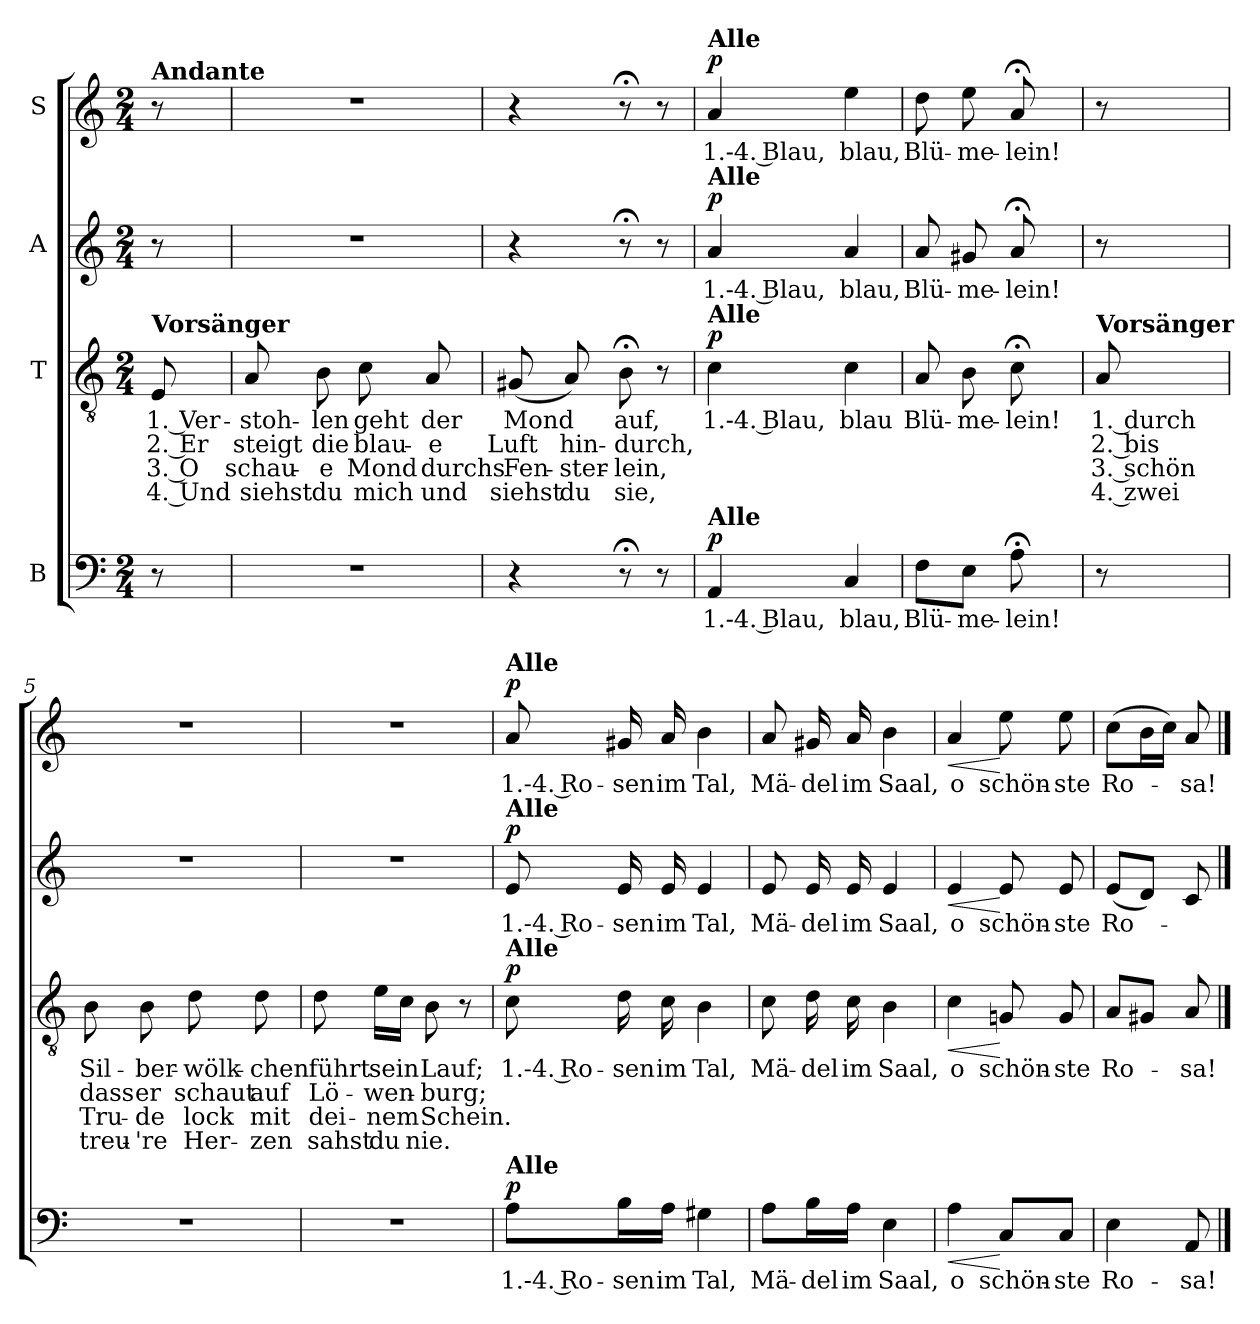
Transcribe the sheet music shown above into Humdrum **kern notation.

**kern	**text	**dynam	**kern	**text	**text	**text	**text	**dynam	**kern	**text	**dynam	**kern	**text	**dynam
*part4	*part4	*part4	*part3	*part3	*part3	*part3	*part3	*part3	*part2	*part2	*part2	*part1	*part1	*part1
*staff4	*staff4	*staff4	*staff3	*staff3	*staff3	*staff3	*staff3	*staff3	*staff2	*staff2	*staff2	*staff1	*staff1	*staff1
*I"B	*	*	*I"T	*	*	*	*	*	*I"A	*	*	*I"S	*	*
*clefF4	*	*	*clefGv2	*	*	*	*	*	*clefG2	*	*	*clefG2	*	*
*k[]	*	*	*k[]	*	*	*	*	*	*k[]	*	*	*k[]	*	*
*M2/4	*	*	*M2/4	*	*	*	*	*	*M2/4	*	*	*M2/4	*	*
=	=	=	=	=	=	=	=	=	=	=	=	=	=	=
!	!	!	!	!	!	!	!	!	!	!	!	!LO:TX:a:B:t=Andante	!	!
!	!	!	!LO:TX:a:B:t=Vorsänger	!	!	!	!	!	!	!	!	!	!	!
8r	.	.	8E/	1. Ver-	2. Er	3. O	4. Und	.	8r	.	.	8r	.	.
=1	=1	=1	=1	=1	=1	=1	=1	=1	=1	=1	=1	=1	=1	=1
2r	.	.	8A/	-stoh-	steigt	schau-	siehst	.	2r	.	.	2r	.	.
.	.	.	8B\	len	die	e	du	.	.	.	.	.	.	.
.	.	.	8c\	geht	blau-	Mond	mich	.	.	.	.	.	.	.
.	.	.	8A/	der	e	durchs	und	.	.	.	.	.	.	.
=2	=2	=2	=2	=2	=2	=2	=2	=2	=2	=2	=2	=2	=2	=2
4r	.	.	(8G#X/	Mond	Luft	Fen-	siehst	.	4r	.	.	4r	.	.
.	.	.	8A/)	.	hin-	-ster-	du	.	.	.	.	.	.	.
8r;<	.	.	8B;<\	auf,	durch,	-lein,	sie,	.	8r;<	.	.	8r;<	.	.
8r	.	.	8r	.	.	.	.	.	8r	.	.	8r	.	.
=3	=3	=3	=3	=3	=3	=3	=3	=3	=3	=3	=3	=3	=3	=3
!	!	!	!	!	!	!	!	!	!	!	!	!LO:TX:a:B:t=Alle	!	!
!	!	!	!	!	!	!	!	!	!LO:TX:a:B:t=Alle	!	!	!	!	!
!	!	!	!LO:TX:a:B:t=Alle	!	!	!	!	!	!	!	!	!	!	!
!LO:TX:a:B:t=Alle	!	!	!	!	!	!	!	!	!	!	!	!	!	!
!	!	!LO:DY:a	!	!	!	!	!	!LO:DY:a	!	!	!LO:DY:a	!	!	!LO:DY:a
4AA/	1.-4. Blau,	p	4c\	1.-4. Blau,	.	.	.	p	4a/	1.-4. Blau,	p	4a/	1.-4. Blau,	p
4C/	blau,	.	4c\	blau	.	.	.	.	4a/	blau,	.	4ee\	blau,	.
=4	=4	=4	=4	=4	=4	=4	=4	=4	=4	=4	=4	=4	=4	=4
8F\L	Blü-	.	8A/	Blü-	.	.	.	.	8a/	Blü-	.	8dd\	Blü-	.
8E\J	me-	.	8B\	me-	.	.	.	.	8g#X/	me-	.	8ee\	me-	.
8A;<\	lein!	.	8c;<\	lein!	.	.	.	.	8a;</	lein!	.	8a;</	lein!	.
!!LO:LB:g=z
=4X1	=4X1	=4X1	=4X1	=4X1	=4X1	=4X1	=4X1	=4X1	=4X1	=4X1	=4X1	=4X1	=4X1	=4X1
!	!	!	!LO:TX:a:B:t=Vorsänger	!	!	!	!	!	!	!	!	!	!	!
8r	.	.	8A/	1. durch	2. bis	3. schön	4. zwei	.	8r	.	.	8r	.	.
=5	=5	=5	=5	=5	=5	=5	=5	=5	=5	=5	=5	=5	=5	=5
2r	.	.	8B\	Sil-	dass	Tru-	treu-	.	2r	.	.	2r	.	.
.	.	.	8B\	ber-	er	de	're	.	.	.	.	.	.	.
.	.	.	8d\	wölk-	schaut	lock	Her-	.	.	.	.	.	.	.
.	.	.	8d\	chen	auf	mit	zen	.	.	.	.	.	.	.
=6	=6	=6	=6	=6	=6	=6	=6	=6	=6	=6	=6	=6	=6	=6
2r	.	.	8d\	führt	Lö-	dei-	sahst	.	2r	.	.	2r	.	.
.	.	.	16e\LL	sein	wen-	nem	du	.	.	.	.	.	.	.
.	.	.	16c\JJ	.	.	.	.	.	.	.	.	.	.	.
.	.	.	8B\	Lauf;	-burg;	Schein.	nie.	.	.	.	.	.	.	.
.	.	.	8r	.	.	.	.	.	.	.	.	.	.	.
=7	=7	=7	=7	=7	=7	=7	=7	=7	=7	=7	=7	=7	=7	=7
!	!	!	!	!	!	!	!	!	!	!	!	!LO:TX:a:B:t=Alle	!	!
!	!	!	!	!	!	!	!	!	!LO:TX:a:B:t=Alle	!	!	!	!	!
!	!	!	!LO:TX:a:B:t=Alle	!	!	!	!	!	!	!	!	!	!	!
!LO:TX:a:B:t=Alle	!	!	!	!	!	!	!	!	!	!	!	!	!	!
!	!	!LO:DY:a	!	!	!	!	!	!LO:DY:a	!	!	!LO:DY:a	!	!	!LO:DY:a
8A\L	1.-4. Ro-	p	8c\	1.-4. Ro-	.	.	.	p	8e/	1.-4. Ro-	p	8a/	1.-4. Ro-	p
16B\L	-sen	.	16d\	sen	.	.	.	.	16e/	-sen	.	16g#X/	-sen	.
16A\JJ	im	.	16c\	im	.	.	.	.	16e/	im	.	16a/	im	.
4G#X\	Tal,	.	4B\	Tal,	.	.	.	.	4e/	Tal,	.	4b\	Tal,	.
!!LO:LB:g=z
=8	=8	=8	=8	=8	=8	=8	=8	=8	=8	=8	=8	=8	=8	=8
8A\L	Mä-	.	8c\	Mä-	.	.	.	.	8e/	Mä-	.	8a/	Mä-	.
16B\L	del	.	16d\	del	.	.	.	.	16e/	del	.	16g#X/	del	.
16A\JJ	im	.	16c\	im	.	.	.	.	16e/	im	.	16a/	im	.
4E\	Saal,	.	4B\	Saal,	.	.	.	.	4e/	Saal,	.	4b\	Saal,	.
=9	=9	=9	=9	=9	=9	=9	=9	=9	=9	=9	=9	=9	=9	=9
!	!	!LO:HP:b	!	!	!	!	!	!LO:HP:b	!	!	!LO:HP:b	!	!	!LO:HP:b
4A\	o	<	4c\	o	.	.	.	<	4e/	o	<	4a/	o	<
8C/L	schön-	[	8Gn/	schön-	.	.	.	[	8e/	schön-	[	8ee\	schön-	[
8C/J	ste	.	8G/	ste	.	.	.	.	8e/	ste	.	8ee\	ste	.
=10	=10	=10	=10	=10	=10	=10	=10	=10	=10	=10	=10	=10	=10	=10
4E\	Ro-	.	8A/L	Ro-	.	.	.	.	(8e/L	Ro-	.	(8cc\L	Ro-	.
.	.	.	8G#X/J	.	.	.	.	.	8d/J)	.	.	16b\L	.	.
.	.	.	.	.	.	.	.	.	.	.	.	16cc\JJ)	.	.
8AA/	-sa!	.	8A/	-sa!	.	.	.	.	8c/	.	.	8a/	-sa!	.
==	==	==	==	==	==	==	==	==	==	==	==	==	==	==
*-	*-	*-	*-	*-	*-	*-	*-	*-	*-	*-	*-	*-	*-	*-
